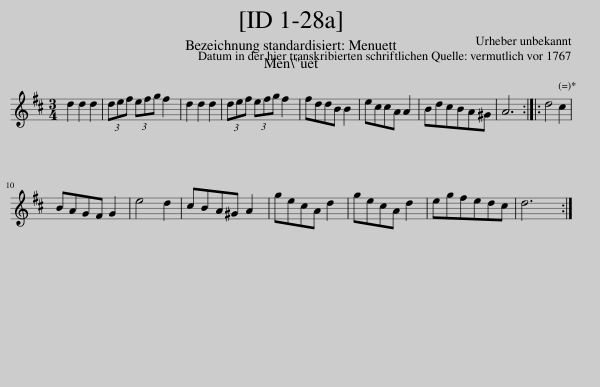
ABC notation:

X:1
L:1/8
M:3/4
I:linebreak $
K:D
V:1 treble
V:1
 d2 d2 d2 | (3def (3efg f2 | d2 d2 d2 | (3def (3efg f2 | fddB B2 | %5
 eccA A2 | BdcBA^G | A6 :: d4 c2 |$ BAGF G2 | %10
 e4 d2 | cBA^G A2 | gecA d2 | gecA d2 | egfedc | %15
 d6 :| %16
